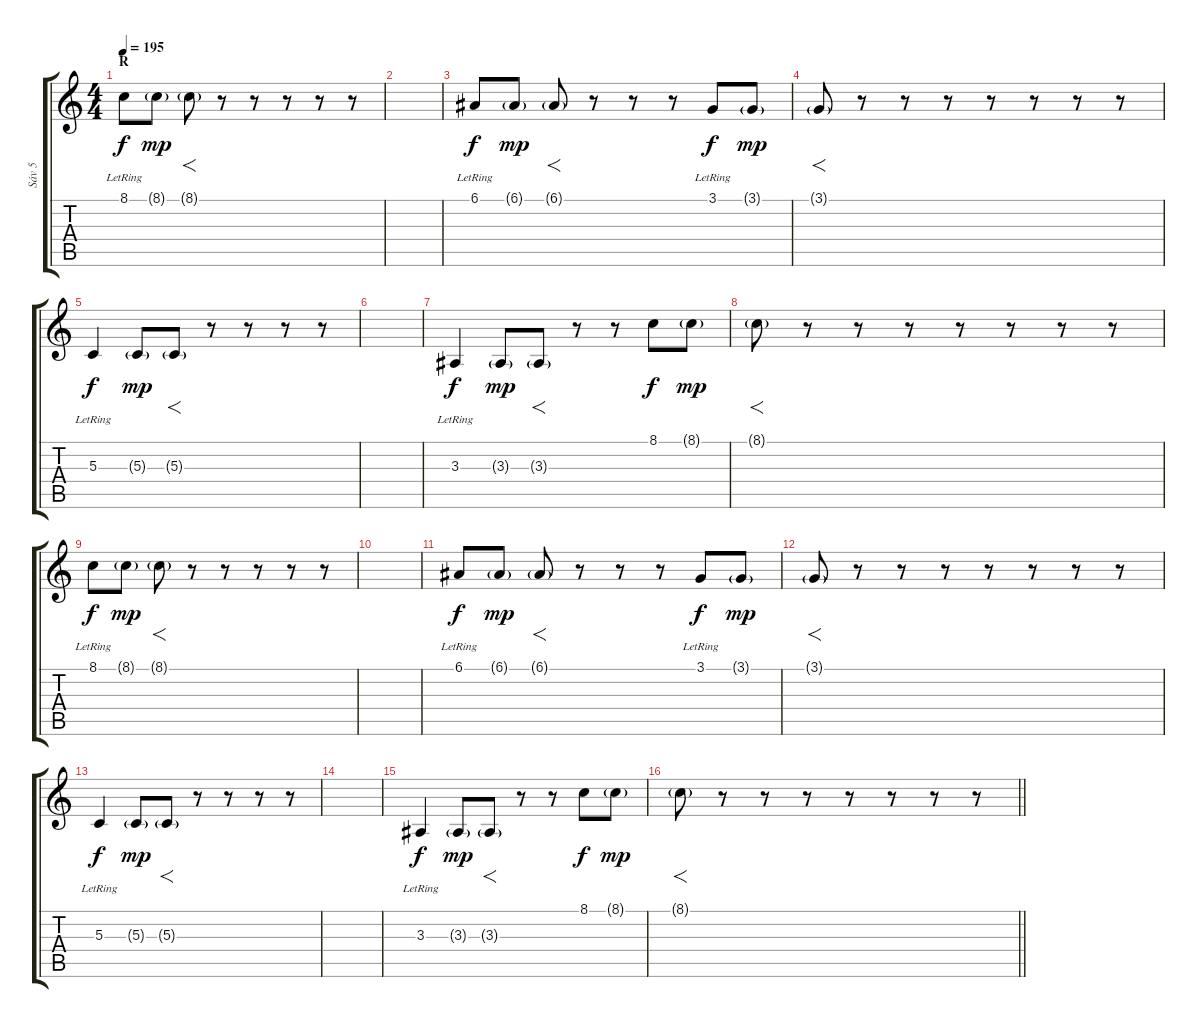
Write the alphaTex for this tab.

\track ("Sáv 5" "Sáv 5") {instrument lead1square}
\staff {score tabs}
\tuning (E4 B3 G3 D3 A2 E2) {hide}
\ts (4 4)
\section ("" "R")
\tempo 195
\clef g2
\ks c
8.1{lr}.8{dy f} 8.1{g}.8{dy mp} 8.1{g}.8{f} r.8 r.8 r.8 r.8 r.8 |
|
6.1{lr}.8{dy f} 6.1{g}.8{dy mp} 6.1{g}.8{f} r.8 r.8 r.8 3.1{lr}.8{dy f} 3.1{g}.8{dy mp} |
3.1{g}.8{f} r.8 r.8 r.8 r.8 r.8 r.8 r.8 |
5.3{lr}.4{dy f} 5.3{g}.8{dy mp} 5.3{g}.8{f} r.8 r.8 r.8 r.8 |
|
3.3{lr}.4{dy f} 3.3{g}.8{dy mp} 3.3{g}.8{f} r.8 r.8 8.1.8{dy f} 8.1{g}.8{dy mp} |
8.1{g}.8{f} r.8 r.8 r.8 r.8 r.8 r.8 r.8 |
8.1{lr}.8{dy f} 8.1{g}.8{dy mp} 8.1{g}.8{f} r.8 r.8 r.8 r.8 r.8 |
|
6.1{lr}.8{dy f} 6.1{g}.8{dy mp} 6.1{g}.8{f} r.8 r.8 r.8 3.1{lr}.8{dy f} 3.1{g}.8{dy mp} |
3.1{g}.8{f} r.8 r.8 r.8 r.8 r.8 r.8 r.8 |
5.3{lr}.4{dy f} 5.3{g}.8{dy mp} 5.3{g}.8{f} r.8 r.8 r.8 r.8 |
|
3.3{lr}.4{dy f} 3.3{g}.8{dy mp} 3.3{g}.8{f} r.8 r.8 8.1.8{dy f} 8.1{g}.8{dy mp} |
\barLineRight lightlight
8.1{g}.8{f} r.8 r.8 r.8 r.8 r.8 r.8 r.8
